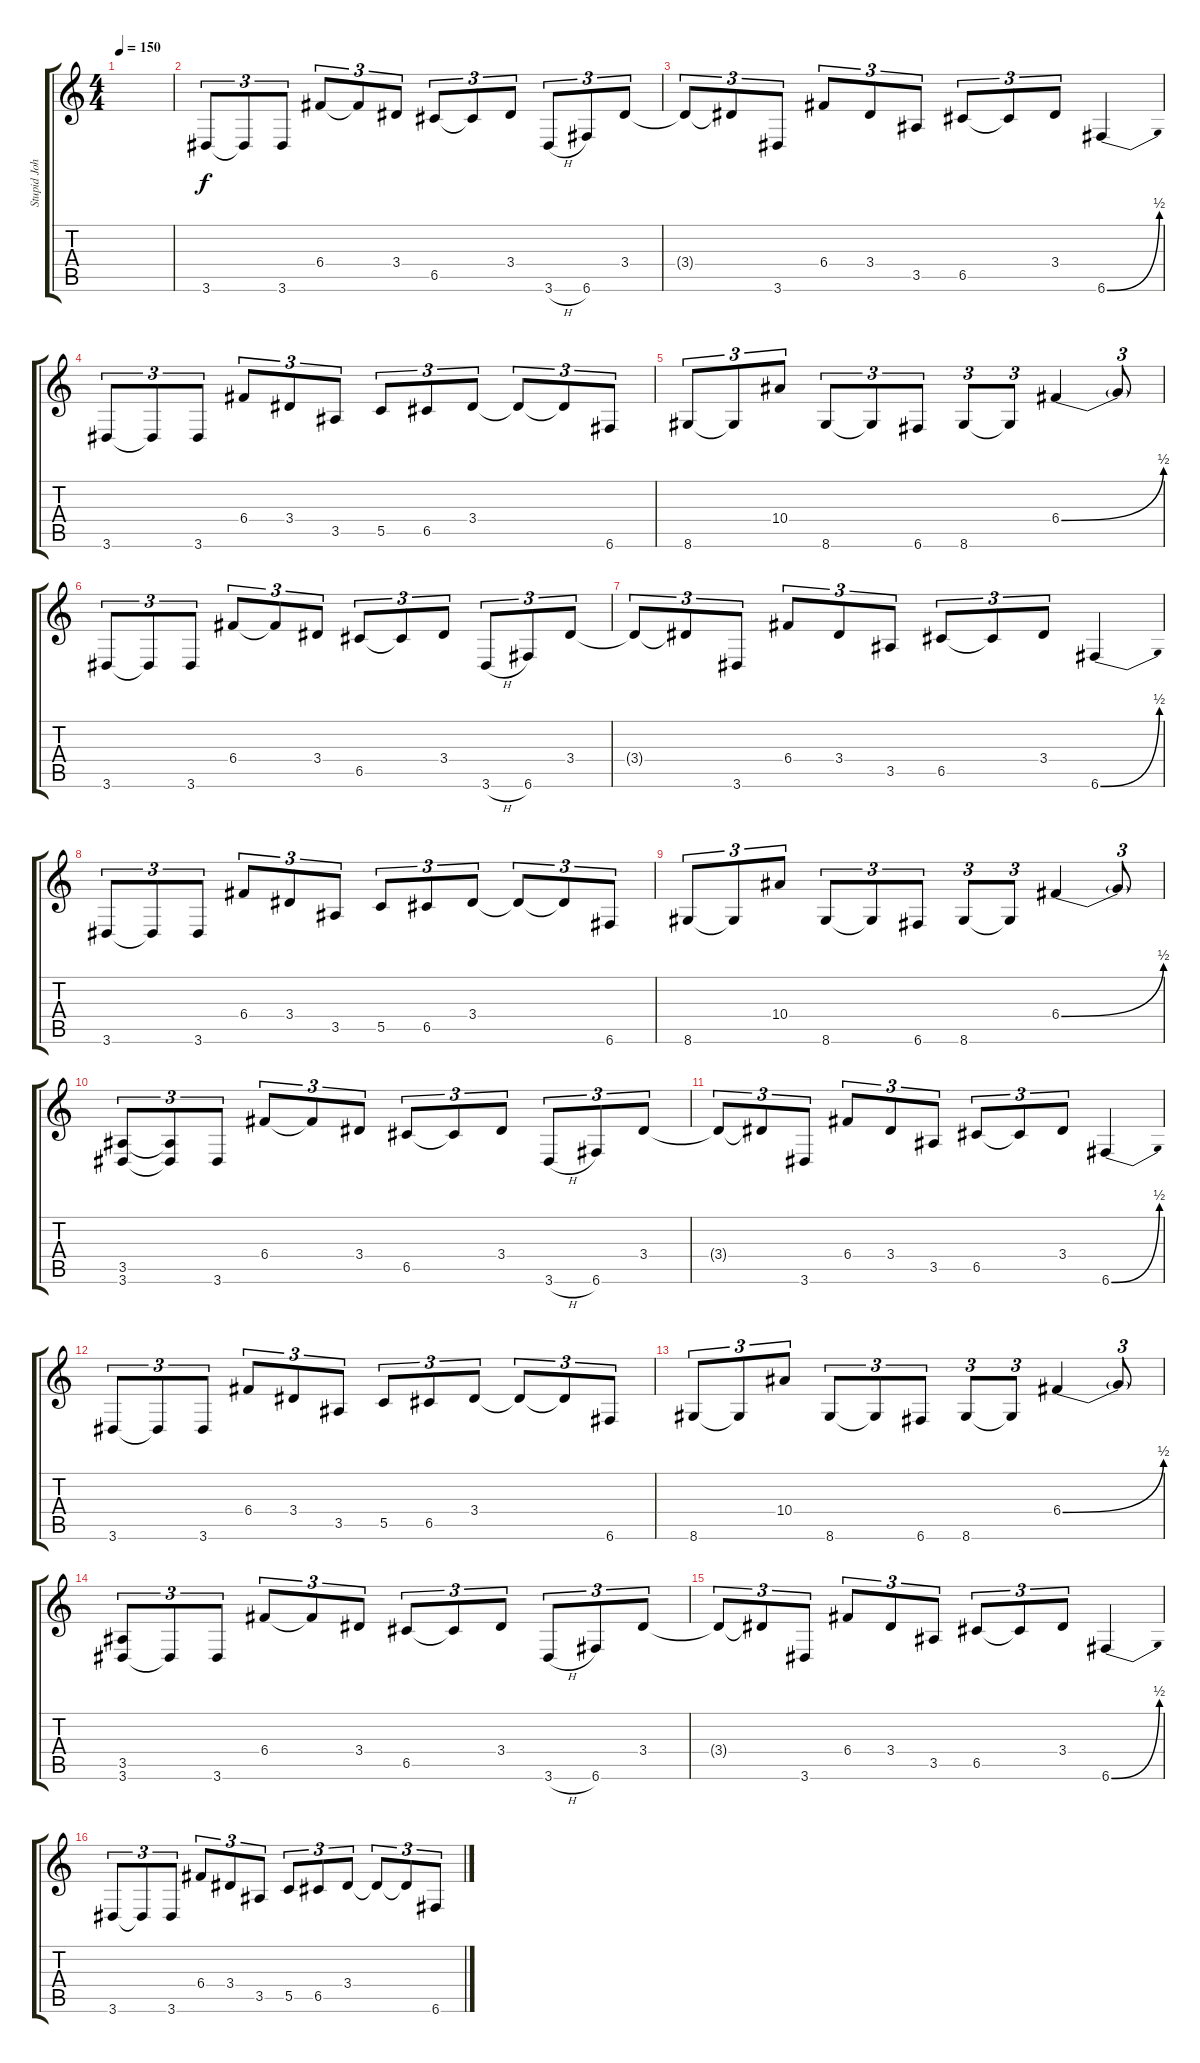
\track ("Stupid Johnny" "Stupid Joh") {instrument distortionguitar}
\staff {score tabs}
\tuning (D4 A3 F3 C3 G2 C2) {hide}
\ts (4 4)
\tempo 150
\clef g2
\ks c
|
3.6.8{tu (3 2)} 3.6{t}.8{tu (3 2)} 3.6.8{tu (3 2)} 6.4.8{tu (3 2)} 6.4{t}.8{tu (3 2)} 3.4.8{tu (3 2)} 6.5.8{tu (3 2)} 6.5{t}.8{tu (3 2)} 3.4.8{tu (3 2)} 3.6{h}.8{tu (3 2)} 6.6.8{tu (3 2)} 3.4.8{tu (3 2)} |
3.4{t}.8{tu (3 2)} 3.4{t}.8{tu (3 2)} 3.6.8{tu (3 2)} 6.4.8{tu (3 2)} 3.4.8{tu (3 2)} 3.5.8{tu (3 2)} 6.5.8{tu (3 2)} 6.5{t}.8{tu (3 2)} 3.4.8{tu (3 2)} 6.6{be (bend 0 0 60 2)}.4 |
3.6.8{tu (3 2)} 3.6{t}.8{tu (3 2)} 3.6.8{tu (3 2)} 6.4.8{tu (3 2)} 3.4.8{tu (3 2)} 3.5.8{tu (3 2)} 5.5.8{tu (3 2)} 6.5.8{tu (3 2)} 3.4.8{tu (3 2)} 3.4{t}.8{tu (3 2)} 3.4{t}.8{tu (3 2)} 6.6.8{tu (3 2)} |
8.6.8{tu (3 2)} 8.6{t}.8{tu (3 2)} 10.4.8{tu (3 2)} 8.6.8{tu (3 2)} 8.6{t}.8{tu (3 2)} 6.6.8{tu (3 2)} 8.6.8{tu (3 2)} 8.6{t}.8{tu (3 2)} 6.4{be (bend 0 0 60 2)}.4 6.4{t}.8{tu (3 2)} |
3.6.8{tu (3 2)} 3.6{t}.8{tu (3 2)} 3.6.8{tu (3 2)} 6.4.8{tu (3 2)} 6.4{t}.8{tu (3 2)} 3.4.8{tu (3 2)} 6.5.8{tu (3 2)} 6.5{t}.8{tu (3 2)} 3.4.8{tu (3 2)} 3.6{h}.8{tu (3 2)} 6.6.8{tu (3 2)} 3.4.8{tu (3 2)} |
3.4{t}.8{tu (3 2)} 3.4{t}.8{tu (3 2)} 3.6.8{tu (3 2)} 6.4.8{tu (3 2)} 3.4.8{tu (3 2)} 3.5.8{tu (3 2)} 6.5.8{tu (3 2)} 6.5{t}.8{tu (3 2)} 3.4.8{tu (3 2)} 6.6{be (bend 0 0 60 2)}.4 |
3.6.8{tu (3 2)} 3.6{t}.8{tu (3 2)} 3.6.8{tu (3 2)} 6.4.8{tu (3 2)} 3.4.8{tu (3 2)} 3.5.8{tu (3 2)} 5.5.8{tu (3 2)} 6.5.8{tu (3 2)} 3.4.8{tu (3 2)} 3.4{t}.8{tu (3 2)} 3.4{t}.8{tu (3 2)} 6.6.8{tu (3 2)} |
8.6.8{tu (3 2)} 8.6{t}.8{tu (3 2)} 10.4.8{tu (3 2)} 8.6.8{tu (3 2)} 8.6{t}.8{tu (3 2)} 6.6.8{tu (3 2)} 8.6.8{tu (3 2)} 8.6{t}.8{tu (3 2)} 6.4{be (bend 0 0 60 2)}.4 6.4{t}.8{tu (3 2)} |
(3.5 3.6).8{tu (3 2)} (3.5{t} 3.6{t}).8{tu (3 2)} 3.6.8{tu (3 2)} 6.4.8{tu (3 2)} 6.4{t}.8{tu (3 2)} 3.4.8{tu (3 2)} 6.5.8{tu (3 2)} 6.5{t}.8{tu (3 2)} 3.4.8{tu (3 2)} 3.6{h}.8{tu (3 2)} 6.6.8{tu (3 2)} 3.4.8{tu (3 2)} |
3.4{t}.8{tu (3 2)} 3.4{t}.8{tu (3 2)} 3.6.8{tu (3 2)} 6.4.8{tu (3 2)} 3.4.8{tu (3 2)} 3.5.8{tu (3 2)} 6.5.8{tu (3 2)} 6.5{t}.8{tu (3 2)} 3.4.8{tu (3 2)} 6.6{be (bend 0 0 60 2)}.4 |
3.6.8{tu (3 2)} 3.6{t}.8{tu (3 2)} 3.6.8{tu (3 2)} 6.4.8{tu (3 2)} 3.4.8{tu (3 2)} 3.5.8{tu (3 2)} 5.5.8{tu (3 2)} 6.5.8{tu (3 2)} 3.4.8{tu (3 2)} 3.4{t}.8{tu (3 2)} 3.4{t}.8{tu (3 2)} 6.6.8{tu (3 2)} |
8.6.8{tu (3 2)} 8.6{t}.8{tu (3 2)} 10.4.8{tu (3 2)} 8.6.8{tu (3 2)} 8.6{t}.8{tu (3 2)} 6.6.8{tu (3 2)} 8.6.8{tu (3 2)} 8.6{t}.8{tu (3 2)} 6.4{be (bend 0 0 60 2)}.4 6.4{t}.8{tu (3 2)} |
(3.5 3.6).8{tu (3 2)} 3.6{t}.8{tu (3 2)} 3.6.8{tu (3 2)} 6.4.8{tu (3 2)} 6.4{t}.8{tu (3 2)} 3.4.8{tu (3 2)} 6.5.8{tu (3 2)} 6.5{t}.8{tu (3 2)} 3.4.8{tu (3 2)} 3.6{h}.8{tu (3 2)} 6.6.8{tu (3 2)} 3.4.8{tu (3 2)} |
3.4{t}.8{tu (3 2)} 3.4{t}.8{tu (3 2)} 3.6.8{tu (3 2)} 6.4.8{tu (3 2)} 3.4.8{tu (3 2)} 3.5.8{tu (3 2)} 6.5.8{tu (3 2)} 6.5{t}.8{tu (3 2)} 3.4.8{tu (3 2)} 6.6{be (bend 0 0 60 2)}.4 |
3.6.8{tu (3 2)} 3.6{t}.8{tu (3 2)} 3.6.8{tu (3 2)} 6.4.8{tu (3 2)} 3.4.8{tu (3 2)} 3.5.8{tu (3 2)} 5.5.8{tu (3 2)} 6.5.8{tu (3 2)} 3.4.8{tu (3 2)} 3.4{t}.8{tu (3 2)} 3.4{t}.8{tu (3 2)} 6.6.8{tu (3 2)}
